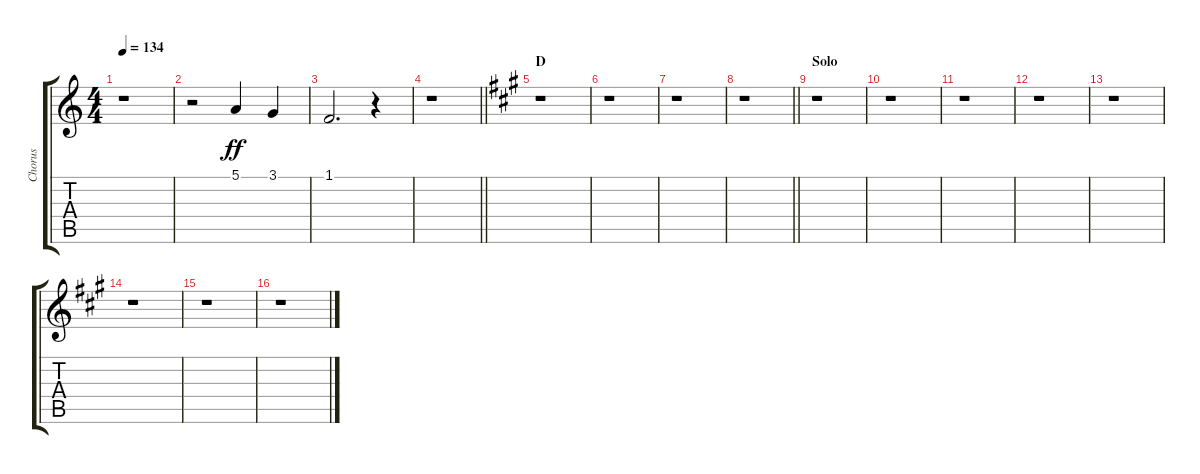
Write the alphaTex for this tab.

\track ("Chorus" "Chorus") {instrument voiceoohs}
\staff {score tabs}
\tuning (E4 B3 G3 D3 A2 E2) {hide}
\ts (4 4)
\tempo 134
\clef g2
\ks c
r.1{dy ff} |
r.2 5.1.4 3.1.4 |
1.1.2{d} r.4 |
\barLineRight lightlight
r.1 |
\section ("" "D")
\ks a
r.1 |
r.1 |
r.1 |
\barLineRight lightlight
r.1 |
\section ("" "Solo")
r.1 |
r.1 |
r.1 |
r.1 |
r.1 |
r.1 |
r.1 |
r.1
